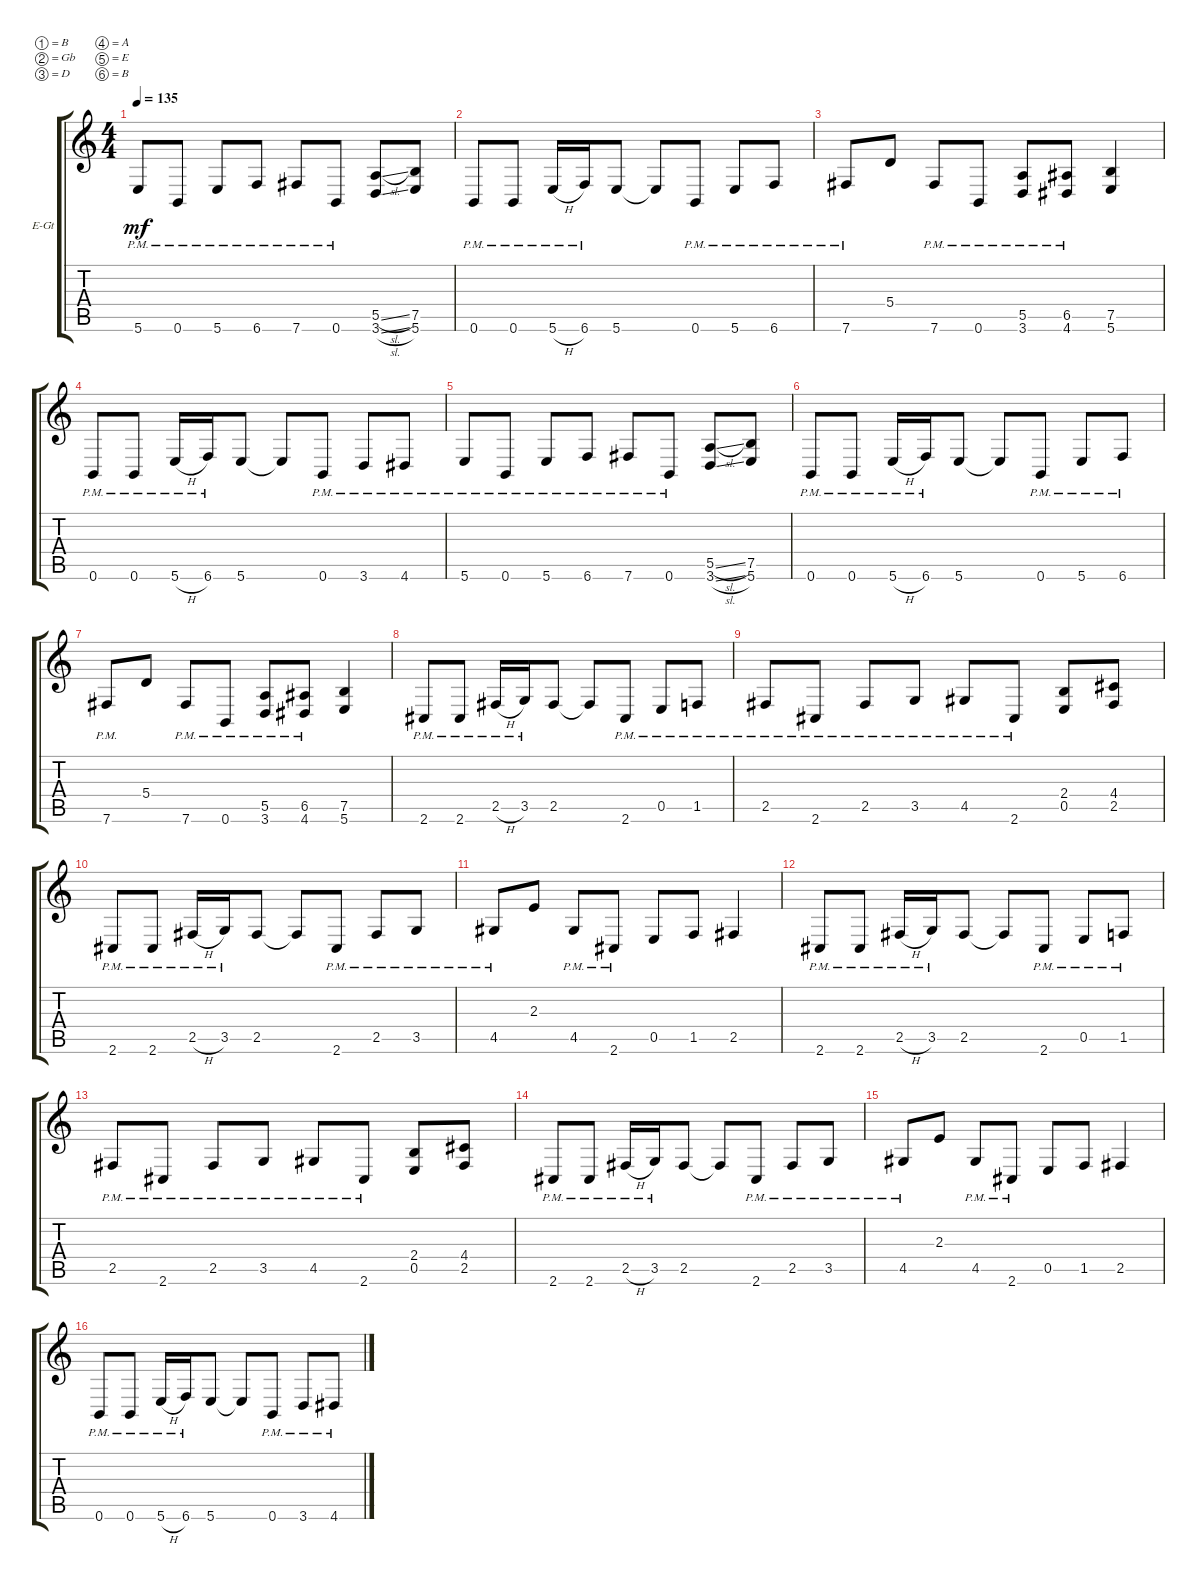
\bracketExtendMode groupsimilarinstruments
\firstSystemTrackNameOrientation horizontal
\otherSystemsTrackNameOrientation horizontal
\track ("Electric Guitar 1" "E-Gt") {multiBarRest instrument distortionguitar}
\staff {score tabs}
\tuning (B3 Gb3 D3 A2 E2 B1)
\ts (4 4)
\tempo 135
\clef g2
\ks c
5.6{pm}.8{dy mf} 0.6{pm}.8 5.6{pm}.8 6.6{pm}.8 7.6{pm}.8 0.6{pm}.8 (3.6{sl} 5.5{sl}).8 (5.6 7.5).8 |
0.6{pm}.8 0.6{pm}.8 5.6{h pm}.16 6.6{pm}.16 5.6.8 5.6{t}.8 0.6{pm}.8 5.6{pm}.8 6.6{pm}.8 |
7.6{pm}.8 5.4.8 7.6{pm}.8 0.6{pm}.8 (3.6{pm} 5.5).8 (4.6{pm} 6.5).8 (5.6 7.5).4 |
0.6{pm}.8 0.6{pm}.8 5.6{h pm}.16 6.6{pm}.16 5.6.8 5.6{t}.8 0.6{pm}.8 3.6{pm}.8 4.6{pm}.8 |
5.6{pm}.8 0.6{pm}.8 5.6{pm}.8 6.6{pm}.8 7.6{pm}.8 0.6{pm}.8 (3.6{sl} 5.5{sl}).8 (5.6 7.5).8 |
0.6{pm}.8 0.6{pm}.8 5.6{h pm}.16 6.6{pm}.16 5.6.8 5.6{t}.8 0.6{pm}.8 5.6{pm}.8 6.6{pm}.8 |
7.6{pm}.8 5.4.8 7.6{pm}.8 0.6{pm}.8 (3.6{pm} 5.5).8 (4.6{pm} 6.5).8 (5.6 7.5).4 |
2.6{pm}.8 2.6{pm}.8 2.5{h pm}.16 3.5{pm}.16 2.5.8 2.5{t}.8 2.6{pm}.8 0.5{pm}.8 1.5{pm}.8 |
2.5{pm}.8 2.6{pm}.8 2.5{pm}.8 3.5{pm}.8 4.5{pm}.8 2.6{pm}.8 (0.5 2.4).8 (2.5 4.4).8 |
2.6{pm}.8 2.6{pm}.8 2.5{h pm}.16 3.5{pm}.16 2.5.8 2.5{t}.8 2.6{pm}.8 2.5{pm}.8 3.5{pm}.8 |
4.5{pm}.8 2.3.8 4.5{pm}.8 2.6{pm}.8 0.5.8 1.5.8 2.5.4 |
2.6{pm}.8 2.6{pm}.8 2.5{h pm}.16 3.5{pm}.16 2.5.8 2.5{t}.8 2.6{pm}.8 0.5{pm}.8 1.5{pm}.8 |
2.5{pm}.8 2.6{pm}.8 2.5{pm}.8 3.5{pm}.8 4.5{pm}.8 2.6{pm}.8 (0.5 2.4).8 (2.5 4.4).8 |
2.6{pm}.8 2.6{pm}.8 2.5{h pm}.16 3.5{pm}.16 2.5.8 2.5{t}.8 2.6{pm}.8 2.5{pm}.8 3.5{pm}.8 |
4.5{pm}.8 2.3.8 4.5{pm}.8 2.6{pm}.8 0.5.8 1.5.8 2.5.4 |
0.6{pm}.8 0.6{pm}.8 5.6{h pm}.16 6.6{pm}.16 5.6.8 5.6{t}.8 0.6{pm}.8 3.6{pm}.8 4.6{pm}.8
